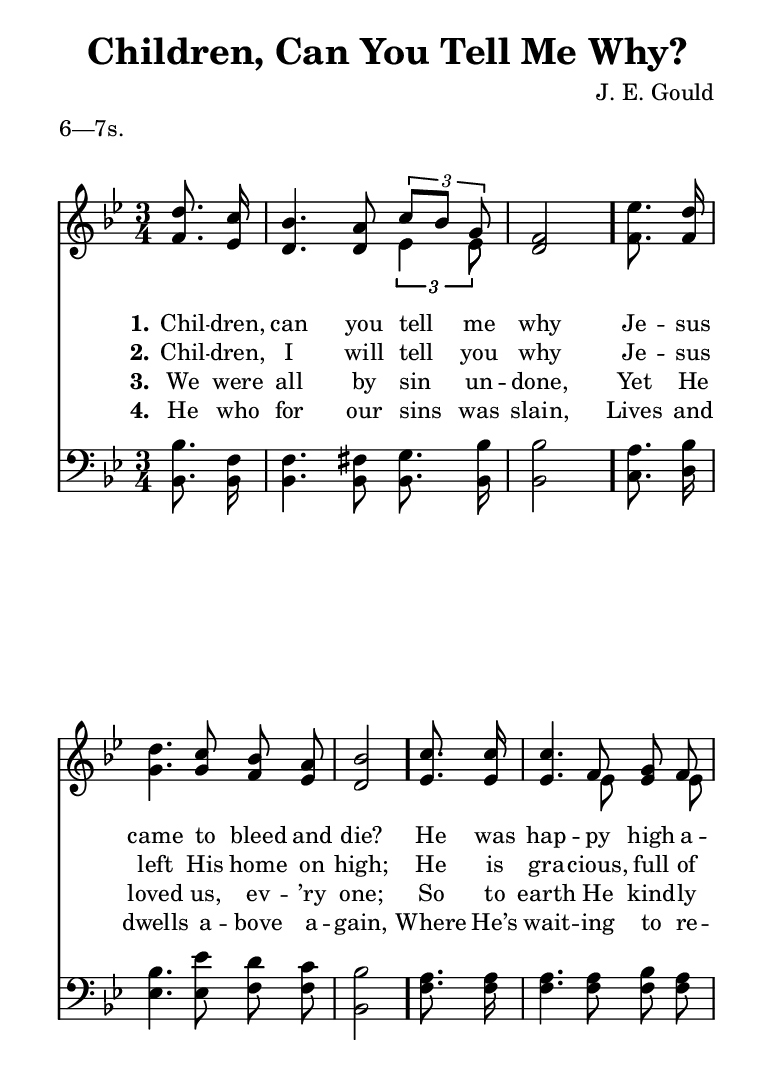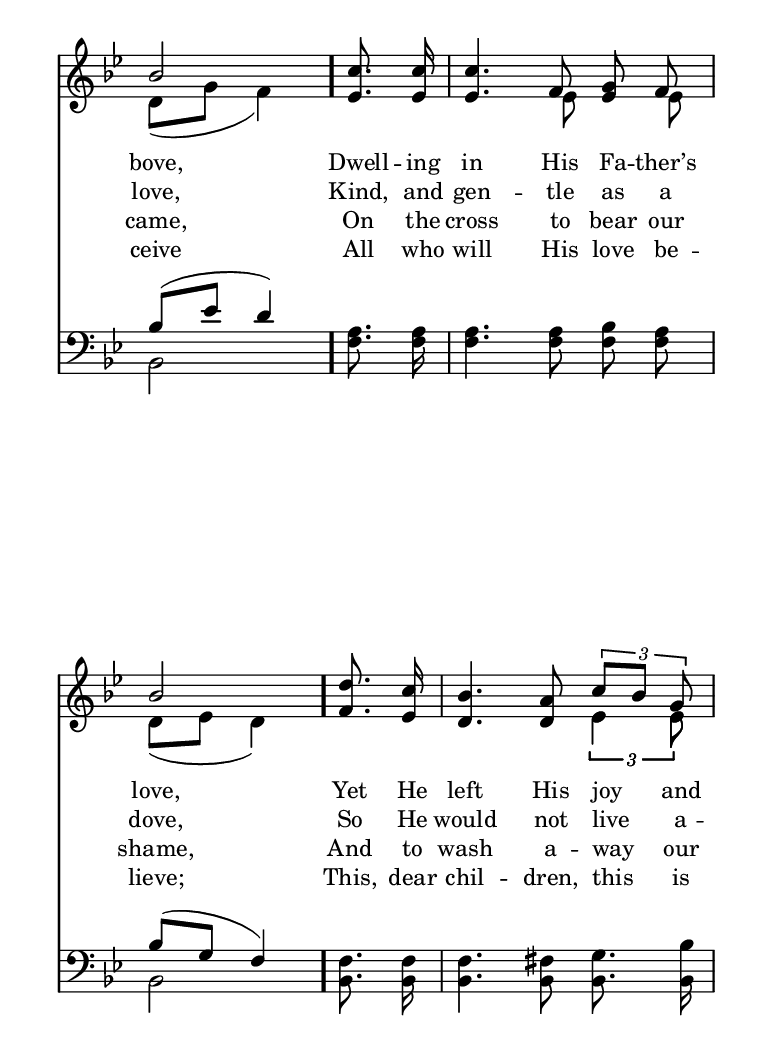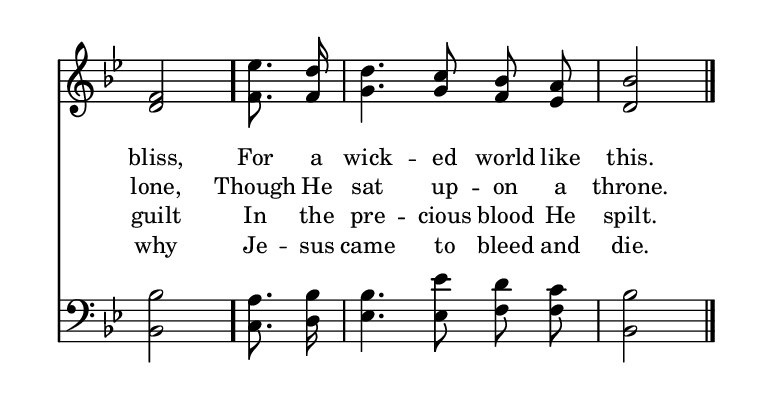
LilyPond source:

\include "common/global.ily"
\paper {
  \include "common/paper.ily"
  ragged-last-bottom = ##t
  system-system-spacing.padding = 2
system-system-spacing.basic-distance = 2

}

\header{
  %children
  hymnnumber = "311"
  title = "Children, Can You Tell Me Why?"
  tunename = "Pilot"
  meter = "6—7s."
  poet = ""
  composer = "J. E. Gould"
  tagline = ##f
}

global = {
  \include "common/overrides.ily"
  \override Staff.TimeSignature.style = #'numbered
  \time 3/4
  \override Score.MetronomeMark.transparent = ##t % hide all fermata changes too
  \tempo 4=80
  \key bes \major
  \partial 4
  \autoBeamOff
}

% rewrote voices as chords to work around unfortunate interactions between
% \partcombine and \tuplet

notesSoprano = {
\global
\relative c'' {

  d8. c16 | bes4. a8 << { \voiceOne \tuplet 3/2 { c8[ bes] g } } \new Voice { \voiceTwo \tuplet 3/2 { ees4 ees8 } } >> f2
  ees'8. d16 | d4. c8 bes a | bes2
  c8. c16 | c4. f,8 g f | bes2
  c8. c16 | c4. f,8 g f | bes2
  d8. c16 | bes4. a8 << { \voiceOne \tuplet 3/2 { c8[ bes] g } } \new Voice { \voiceTwo \tuplet 3/2 { ees4 ees8 } } >> f2
  ees'8. d16 | d4. c8 bes a | bes2

  \bar "|."

}
}

notesAlto = {
\global
\relative e' {

  f8. ees16 | d4. d8 s4 | d2 % s4 stands in for \tuplet 3/2 { ees4 ees8 }
  f8. f16 | g4. g8 f ees | d2
  ees8. ees16 | ees4. ees8 ees ees | d([ g] f4)
  ees8. ees16 | ees4. ees8 ees ees | d([ ees] d4)
  f8. ees16 | d4. d8 s4 | d2 % s4 stands in for \tuplet 3/2 { ees4 ees8 }
  f8. f16 | g4. g8 f ees | d2

}
}

notesTenor = {
\global
\relative a {

  bes8. f16 | f4. fis8 g8. bes16 | bes2
  a8. bes16 | bes4. ees8 d c | bes2
  a8. a16 | a4. a8 bes a | bes8([ ees] d4)
  a8. a16 | a4. a8 bes a | bes8([ g] f4)
  f8. f16 | f4. fis8 g8. bes16 | bes2
  a8. bes16 | bes4. ees8 d c | bes2

}
}

notesBass = {
\global
\relative f, {

  bes8. bes16 | bes4. bes8 bes8. bes16 | bes2
  c8. d16 | ees4. ees8 f f | bes,2
  f'8. f16 | f4. f8 f f | bes,2
  f'8. f16 | f4. f8 f f | bes,2
  bes8. bes16 | bes4. bes8 bes8. bes16 | bes2
  c8. d16 | ees4. ees8 f f | bes,2

}
}

wordsA = \lyricmode {
\set stanza = "1."

Chil -- dren, can you tell me why \bar "."
Je -- sus came to bleed and die? \bar "."
He was hap -- py high a -- bove, \bar "."
Dwell -- ing in His Fa -- ther’s love, \bar "."
Yet He left His joy and bliss, \bar "."
For a wick -- ed world like this. \bar "."

}

wordsB = \lyricmode {
\set stanza = "2."

Chil -- dren, I will tell you why
Je -- sus left His home on high;
He is gra -- cious, full of love,
Kind, and gen -- tle as a dove,
So He would not live a -- lone,
Though He sat up -- on a throne.

}

wordsC = \lyricmode {
\set stanza = "3."

We were all by sin un -- done,
Yet He loved us, ev -- ’ry one;
So to earth He kind -- ly came,
On the cross to bear our shame,
And to wash a -- way our guilt
In the pre -- cious blood He spilt.

}

wordsD = \lyricmode {
\set stanza = "4."

He who for our sins was slain,
Lives and dwells a -- bove a -- gain,
Where He’s wait -- ing to re -- ceive
All who will His love be -- lieve;
This, dear chil -- dren, this is why
Je -- sus came to bleed and die.

}

\score {
  \context ChoirStaff <<
    \context Staff = upper <<
      \set Staff.autoBeaming = ##f
      \set ChoirStaff.systemStartDelimiter = #'SystemStartBar
      \set ChoirStaff.printPartCombineTexts = ##f
      \partcombine #'(2 . 11) \notesSoprano \notesAlto
      \context NullVoice = sopranos { \voiceOne << \notesSoprano >> }
      \context Lyrics = one   \lyricsto sopranos \wordsA
      \context Lyrics = two   \lyricsto sopranos \wordsB
      \context Lyrics = three \lyricsto sopranos \wordsC
      \context Lyrics = four  \lyricsto sopranos \wordsD
    >>
    \context Staff = men <<
      \set Staff.autoBeaming = ##f
      \clef bass
      \set ChoirStaff.printPartCombineTexts = ##f
      \partcombine #'(2 . 11) \notesTenor \notesBass
    >>
  >>
  \layout {
    \include "common/layout.ily"
  }
  #(cond ((ly:get-option 'eog-midi-permitted) #{ \midi{
    \include "common/midi.ily"
  } #}))
}

\version "2.19.49"  % necessary for upgrading to future LilyPond versions.

% vi:set et ts=2 sw=2 ai nocindent syntax=lilypond:
